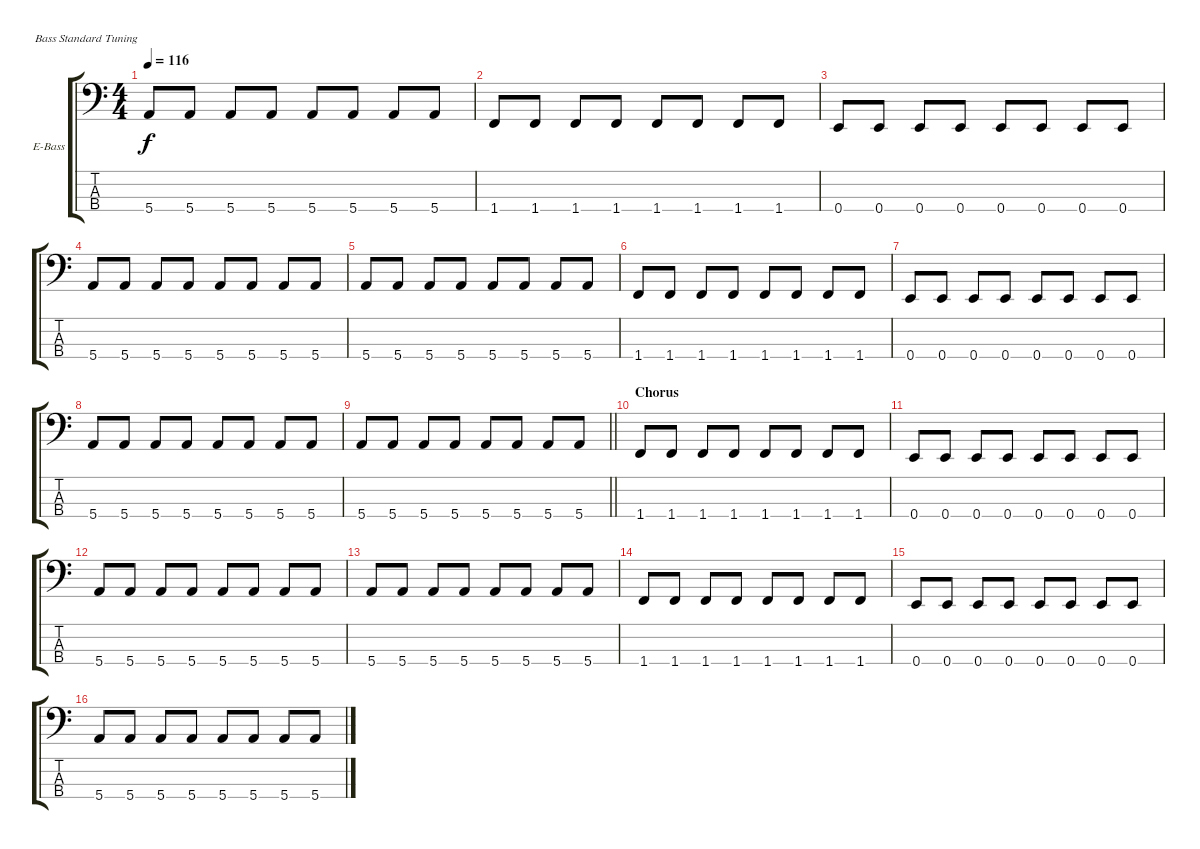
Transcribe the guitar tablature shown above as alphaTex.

\bracketExtendMode groupsimilarinstruments
\firstSystemTrackNameOrientation horizontal
\otherSystemsTrackNameOrientation horizontal
\track ("Bass" "E-Bass") {instrument electricbassfinger}
\staff {score tabs}
\tuning (G2 D2 A1 E1)
\ts (4 4)
\tempo 116
\clef f4
\ks c
5.4.8{dy f} 5.4.8 5.4.8 5.4.8 5.4.8 5.4.8 5.4.8 5.4.8 |
1.4.8 1.4.8 1.4.8 1.4.8 1.4.8 1.4.8 1.4.8 1.4.8 |
0.4.8 0.4.8 0.4.8 0.4.8 0.4.8 0.4.8 0.4.8 0.4.8 |
5.4.8 5.4.8 5.4.8 5.4.8 5.4.8 5.4.8 5.4.8 5.4.8 |
5.4.8 5.4.8 5.4.8 5.4.8 5.4.8 5.4.8 5.4.8 5.4.8 |
1.4.8 1.4.8 1.4.8 1.4.8 1.4.8 1.4.8 1.4.8 1.4.8 |
0.4.8 0.4.8 0.4.8 0.4.8 0.4.8 0.4.8 0.4.8 0.4.8 |
5.4.8 5.4.8 5.4.8 5.4.8 5.4.8 5.4.8 5.4.8 5.4.8 |
\barLineRight lightlight
5.4.8 5.4.8 5.4.8 5.4.8 5.4.8 5.4.8 5.4.8 5.4.8 |
\section ("" "Chorus")
1.4.8 1.4.8 1.4.8 1.4.8 1.4.8 1.4.8 1.4.8 1.4.8 |
0.4.8 0.4.8 0.4.8 0.4.8 0.4.8 0.4.8 0.4.8 0.4.8 |
5.4.8 5.4.8 5.4.8 5.4.8 5.4.8 5.4.8 5.4.8 5.4.8 |
5.4.8 5.4.8 5.4.8 5.4.8 5.4.8 5.4.8 5.4.8 5.4.8 |
1.4.8 1.4.8 1.4.8 1.4.8 1.4.8 1.4.8 1.4.8 1.4.8 |
0.4.8 0.4.8 0.4.8 0.4.8 0.4.8 0.4.8 0.4.8 0.4.8 |
5.4.8 5.4.8 5.4.8 5.4.8 5.4.8 5.4.8 5.4.8 5.4.8
